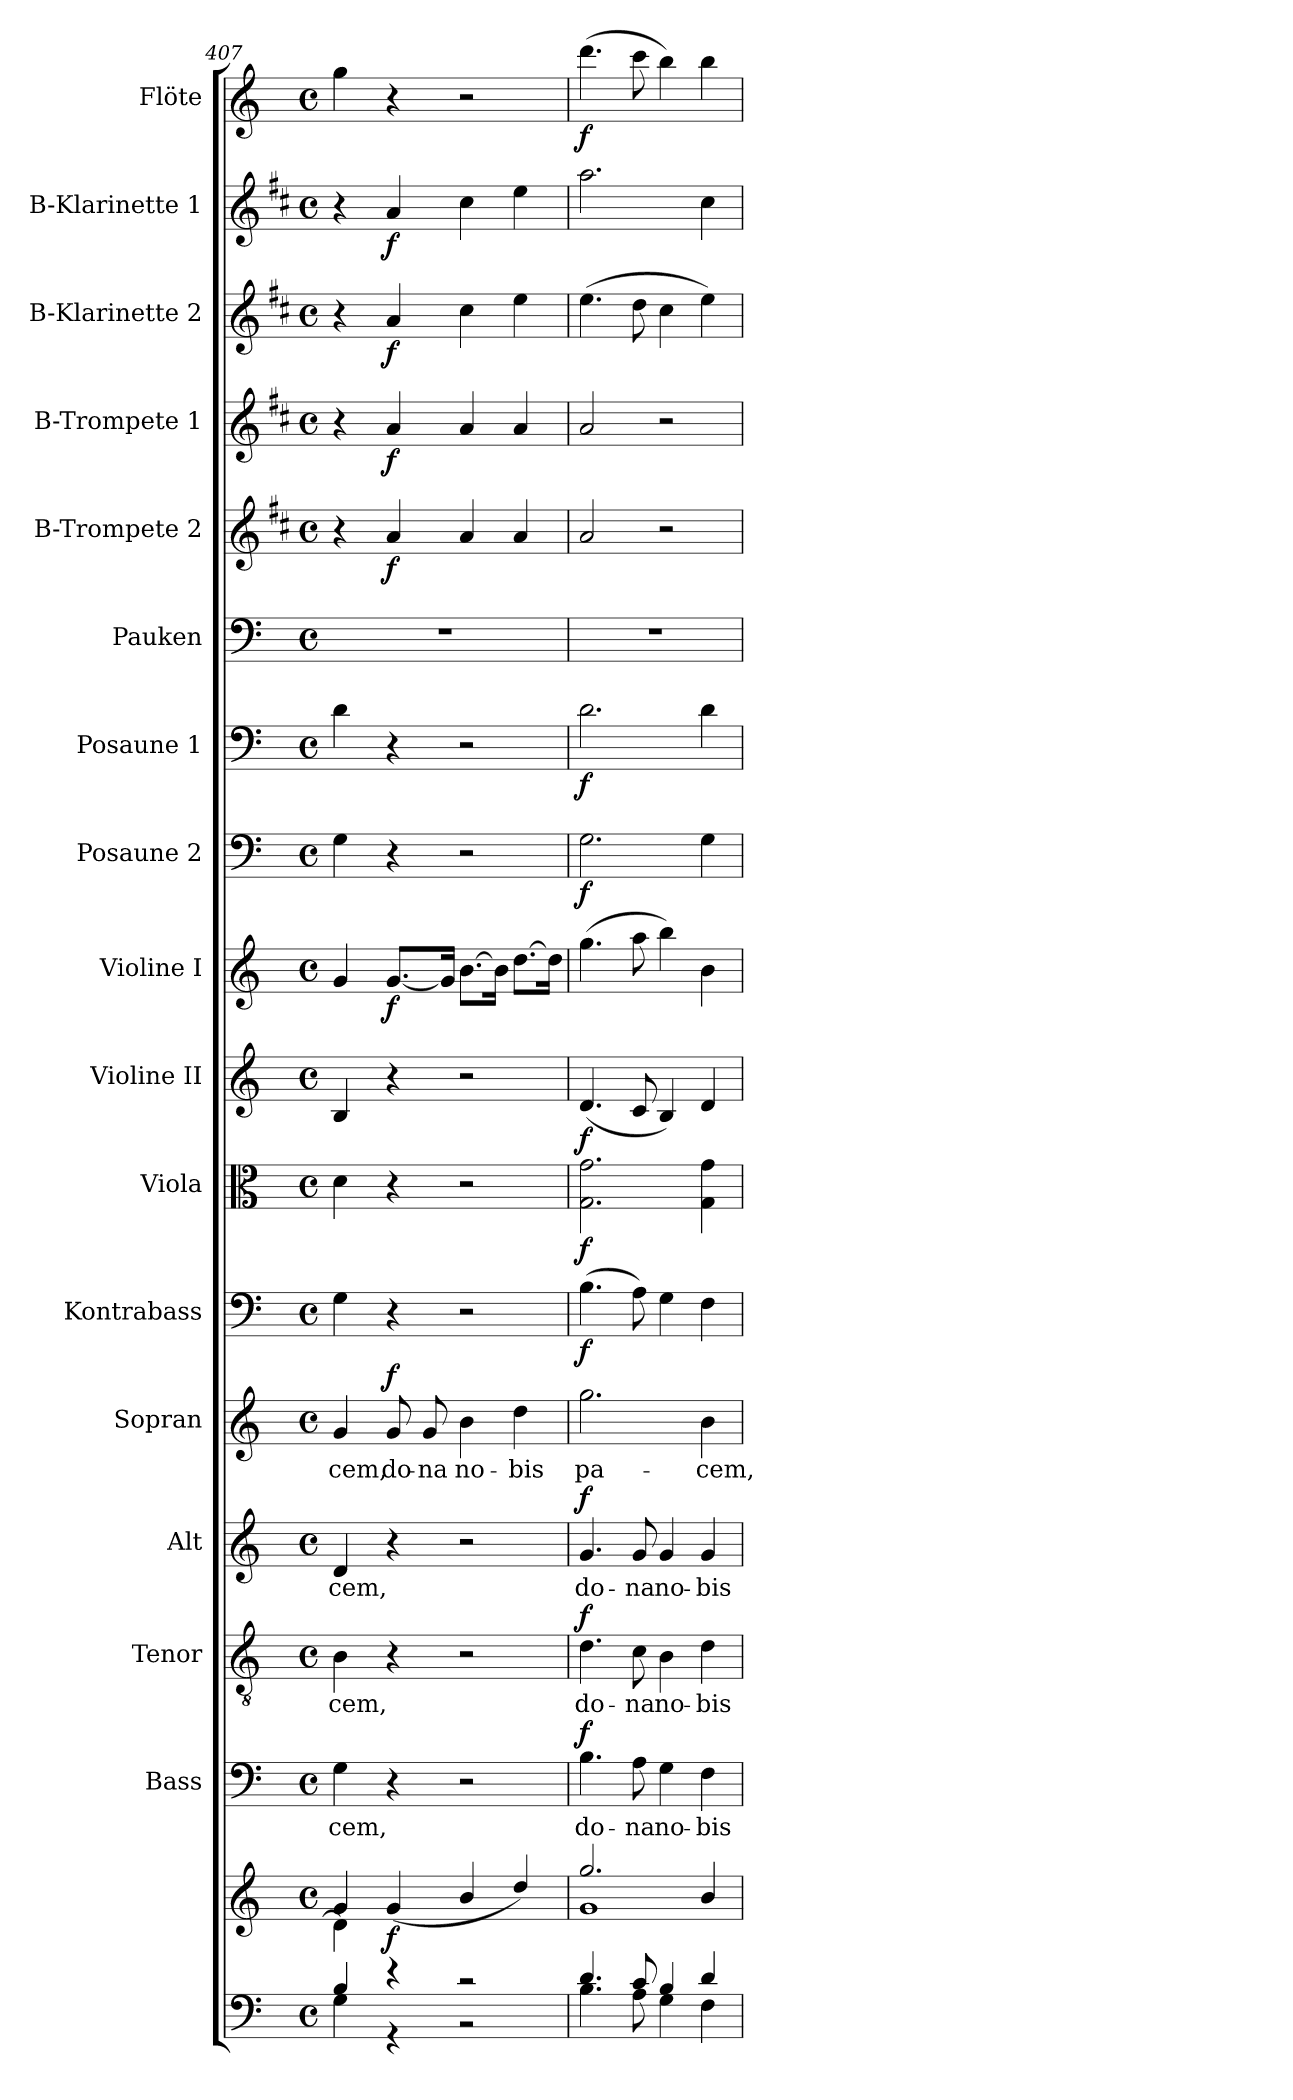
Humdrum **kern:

**kern	**kern	**dynam	**kern	**text	**dynam	**kern	**text	**dynam	**kern	**text	**dynam	**kern	**text	**dynam	**kern	**dynam	**kern	**dynam	**kern	**dynam	**kern	**dynam	**kern	**dynam	**kern	**dynam	**kern	**kern	**dynam	**kern	**dynam	**kern	**dynam	**kern	**dynam	**kern	**dynam
*part17	*part17	*part17	*part16	*part16	*part16	*part15	*part15	*part15	*part14	*part14	*part14	*part13	*part13	*part13	*part12	*part12	*part11	*part11	*part10	*part10	*part9	*part9	*part8	*part8	*part7	*part7	*part6	*part5	*part5	*part4	*part4	*part3	*part3	*part2	*part2	*part1	*part1
*staff18	*staff17	*staff17/18	*staff16	*staff16	*staff16	*staff15	*staff15	*staff15	*staff14	*staff14	*staff14	*staff13	*staff13	*staff13	*staff12	*staff12	*staff11	*staff11	*staff10	*staff10	*staff9	*staff9	*staff8	*staff8	*staff7	*staff7	*staff6	*staff5	*staff5	*staff4	*staff4	*staff3	*staff3	*staff2	*staff2	*staff1	*staff1
*	*	*	*I"Bass	*	*	*I"Tenor	*	*	*I"Alt	*	*	*I"Sopran	*	*	*I"Kontrabass	*	*I"Viola	*	*I"Violine II	*	*I"Violine I	*	*I"Posaune 2	*	*I"Posaune 1	*	*I"Pauken	*I"B-Trompete 2	*	*I"B-Trompete 1	*	*I"B-Klarinette 2	*	*I"B-Klarinette 1	*	*I"Flöte	*
*	*	*	*I'B.	*	*	*I'T.	*	*	*I'A.	*	*	*I'S.	*	*	*I'Kb.	*	*I'Vla.	*	*I'Vl. II	*	*I'Vl. I	*	*I'Pos. 2	*	*I'Pos. 1	*	*I'Pk.	*I'B Trp. 2	*	*I'B Trp. 1	*	*I'B Kl. 2	*	*I'B Kl. 1	*	*I'Fl.	*
*clefF4	*clefG2	*	*clefF4	*	*	*clefGv2	*	*	*clefG2	*	*	*clefG2	*	*	*clefF4	*	*clefC3	*	*clefG2	*	*clefG2	*	*clefF4	*	*clefF4	*	*clefF4	*clefG2	*	*clefG2	*	*clefG2	*	*clefG2	*	*clefG2	*
*	*	*	*	*	*	*	*	*	*	*	*	*	*	*	*ITrd7c12	*	*	*	*	*	*	*	*	*	*	*	*	*ITrd1c2	*	*ITrd1c2	*	*ITrd1c2	*	*ITrd1c2	*	*	*
*k[]	*k[]	*	*k[]	*	*	*k[]	*	*	*k[]	*	*	*k[]	*	*	*k[]	*	*k[]	*	*k[]	*	*k[]	*	*k[]	*	*k[]	*	*k[]	*k[]	*	*k[]	*	*k[]	*	*k[]	*	*k[]	*
*C:	*C:	*	*C:	*	*	*C:	*	*	*C:	*	*	*C:	*	*	*C:	*	*C:	*	*C:	*	*C:	*	*C:	*	*C:	*	*C:	*C:	*	*C:	*	*C:	*	*C:	*	*C:	*
*M4/4	*M4/4	*	*M4/4	*	*	*M4/4	*	*	*M4/4	*	*	*M4/4	*	*	*M4/4	*	*M4/4	*	*M4/4	*	*M4/4	*	*M4/4	*	*M4/4	*	*M4/4	*M4/4	*	*M4/4	*	*M4/4	*	*M4/4	*	*M4/4	*
*met(c)	*met(c)	*	*met(c)	*	*	*met(c)	*	*	*met(c)	*	*	*met(c)	*	*	*met(c)	*	*met(c)	*	*met(c)	*	*met(c)	*	*met(c)	*	*met(c)	*	*met(c)	*met(c)	*	*met(c)	*	*met(c)	*	*met(c)	*	*met(c)	*
=407	=407	=407	=407	=407	=407	=407	=407	=407	=407	=407	=407	=407	=407	=407	=407	=407	=407	=407	=407	=407	=407	=407	=407	=407	=407	=407	=407	=407	=407	=407	=407	=407	=407	=407	=407	=407	=407
*^	*^	*	*	*	*	*	*	*	*	*	*	*	*	*	*	*	*	*	*	*	*	*	*	*	*	*	*	*	*	*	*	*	*	*	*	*	*
!	!	!	!	!	!	!LO:LY:b	!	!	!LO:LY:b	!	!	!LO:LY:b	!	!	!LO:LY:b	!	!	!	!	!	!	!	!	!	!	!	!	!	!	!	!	!	!	!	!	!	!	!	!
4B/	4G\	4g/	4d\]	.	4G\	-cem,	.	4B\	-cem,	.	4d/	-cem,	.	4g/	-cem,	.	4GG\	.	4d\	.	4B/	.	4g/	.	4G\	.	4d\	.	1r	4r	.	4r	.	4r	.	4r	.	4gg\	.
!	!	!	!	!LO:DY:b	!	!	!	!	!	!	!	!	!	!	!LO:LY:b	!LO:DY:a	!	!	!	!	!	!	!	!LO:DY:b	!	!	!	!	!	!	!LO:DY:b	!	!LO:DY:b	!	!LO:DY:b	!	!LO:DY:b	!	!
4r	4r	(4g/	2.ryy	f	4r	.	.	4r	.	.	4r	.	.	8g/	do-	f	4r	.	4r	.	4r	.	[8.g/L	f	4r	.	4r	.	.	4g/	f	4g/	f	4g/	f	4g/	f	4r	.
!	!	!	!	!	!	!	!	!	!	!	!	!	!	!	!LO:LY:b	!	!	!	!	!	!	!	!	!	!	!	!	!	!	!	!	!	!	!	!	!	!	!	!
.	.	.	.	.	.	.	.	.	.	.	.	.	.	8g/	-na	.	.	.	.	.	.	.	.	.	.	.	.	.	.	.	.	.	.	.	.	.	.	.	.
.	.	.	.	.	.	.	.	.	.	.	.	.	.	.	.	.	.	.	.	.	.	.	16g/Jk]	.	.	.	.	.	.	.	.	.	.	.	.	.	.	.	.
!	!	!	!	!	!	!	!	!	!	!	!	!	!	!	!LO:LY:b	!	!	!	!	!	!	!	!	!	!	!	!	!	!	!	!	!	!	!	!	!	!	!	!
2r	2r	4b/	.	.	2r	.	.	2r	.	.	2r	.	.	4b\	no-	.	2r	.	2r	.	2r	.	[8.b\L	.	2r	.	2r	.	.	4g/	.	4g/	.	4b\	.	4b\	.	2r	.
.	.	.	.	.	.	.	.	.	.	.	.	.	.	.	.	.	.	.	.	.	.	.	16b\Jk]	.	.	.	.	.	.	.	.	.	.	.	.	.	.	.	.
!	!	!	!	!	!	!	!	!	!	!	!	!	!	!	!LO:LY:b	!	!	!	!	!	!	!	!	!	!	!	!	!	!	!	!	!	!	!	!	!	!	!	!
.	.	4dd/)	.	.	.	.	.	.	.	.	.	.	.	4dd\	-bis	.	.	.	.	.	.	.	[8.dd\L	.	.	.	.	.	.	4g/	.	4g/	.	4dd\	.	4dd\	.	.	.
.	.	.	.	.	.	.	.	.	.	.	.	.	.	.	.	.	.	.	.	.	.	.	16dd\Jk]	.	.	.	.	.	.	.	.	.	.	.	.	.	.	.	.
=408	=408	=408	=408	=408	=408	=408	=408	=408	=408	=408	=408	=408	=408	=408	=408	=408	=408	=408	=408	=408	=408	=408	=408	=408	=408	=408	=408	=408	=408	=408	=408	=408	=408	=408	=408	=408	=408	=408	=408
!	!	!	!	!	!	!LO:LY:b	!LO:DY:a	!	!LO:LY:b	!LO:DY:a	!	!LO:LY:b	!LO:DY:a	!	!LO:LY:b	!	!	!LO:DY:b	!	!LO:DY:b	!	!LO:DY:b	!	!	!	!LO:DY:b	!	!LO:DY:b	!	!	!	!	!	!	!	!	!	!	!LO:DY:b
4.d/	4.B\	2.gg/	1g	.	4.B\	do-	f	4.d\	do-	f	4.g/	do-	f	2.gg\	pa-	.	(>4.BB\	f	2.G\ 2.g\	f	(<4.d/	f	(>4.gg\	.	2.G\	f	2.d\	f	1r	2g/	.	2g/	.	(>4.dd\	.	2.gg\	.	(>4.ddd\	f
!	!	!	!	!	!	!LO:LY:b	!	!	!LO:LY:b	!	!	!LO:LY:b	!	!	!	!	!	!	!	!	!	!	!	!	!	!	!	!	!	!	!	!	!	!	!	!	!	!	!
8c/	8A\	.	.	.	8A\	-na	.	8c\	-na	.	8g/	-na	.	.	.	.	8AA\)	.	.	.	8c/	.	8aa\	.	.	.	.	.	.	.	.	.	.	8cc\	.	.	.	8ccc\	.
!	!	!	!	!	!	!LO:LY:b	!	!	!LO:LY:b	!	!	!LO:LY:b	!	!	!	!	!	!	!	!	!	!	!	!	!	!	!	!	!	!	!	!	!	!	!	!	!	!	!
4B/	4G\	.	.	.	4G\	no-	.	4B\	no-	.	4g/	no-	.	.	.	.	4GG\	.	.	.	4B/)	.	4bb\)	.	.	.	.	.	.	2r	.	2r	.	4b\	.	.	.	4bb\)	.
!	!	!	!	!	!	!LO:LY:b	!	!	!LO:LY:b	!	!	!LO:LY:b	!	!	!LO:LY:b	!	!	!	!	!	!	!	!	!	!	!	!	!	!	!	!	!	!	!	!	!	!	!	!
4d/	4F\	4b/	.	.	4F\	-bis	.	4d\	-bis	.	4g/	-bis	.	4b\	-cem,	.	4FF\	.	4G\ 4g\	.	4d/	.	4b\	.	4G\	.	4d\	.	.	.	.	.	.	4dd\)	.	4b\	.	4bb\	.
*v	*v	*	*	*	*	*	*	*	*	*	*	*	*	*	*	*	*	*	*	*	*	*	*	*	*	*	*	*	*	*	*	*	*	*	*	*	*	*	*
*	*v	*v	*	*	*	*	*	*	*	*	*	*	*	*	*	*	*	*	*	*	*	*	*	*	*	*	*	*	*	*	*	*	*	*	*	*	*	*
=	=	=	=	=	=	=	=	=	=	=	=	=	=	=	=	=	=	=	=	=	=	=	=	=	=	=	=	=	=	=	=	=	=	=	=	=	=
*-	*-	*-	*-	*-	*-	*-	*-	*-	*-	*-	*-	*-	*-	*-	*-	*-	*-	*-	*-	*-	*-	*-	*-	*-	*-	*-	*-	*-	*-	*-	*-	*-	*-	*-	*-	*-	*-
